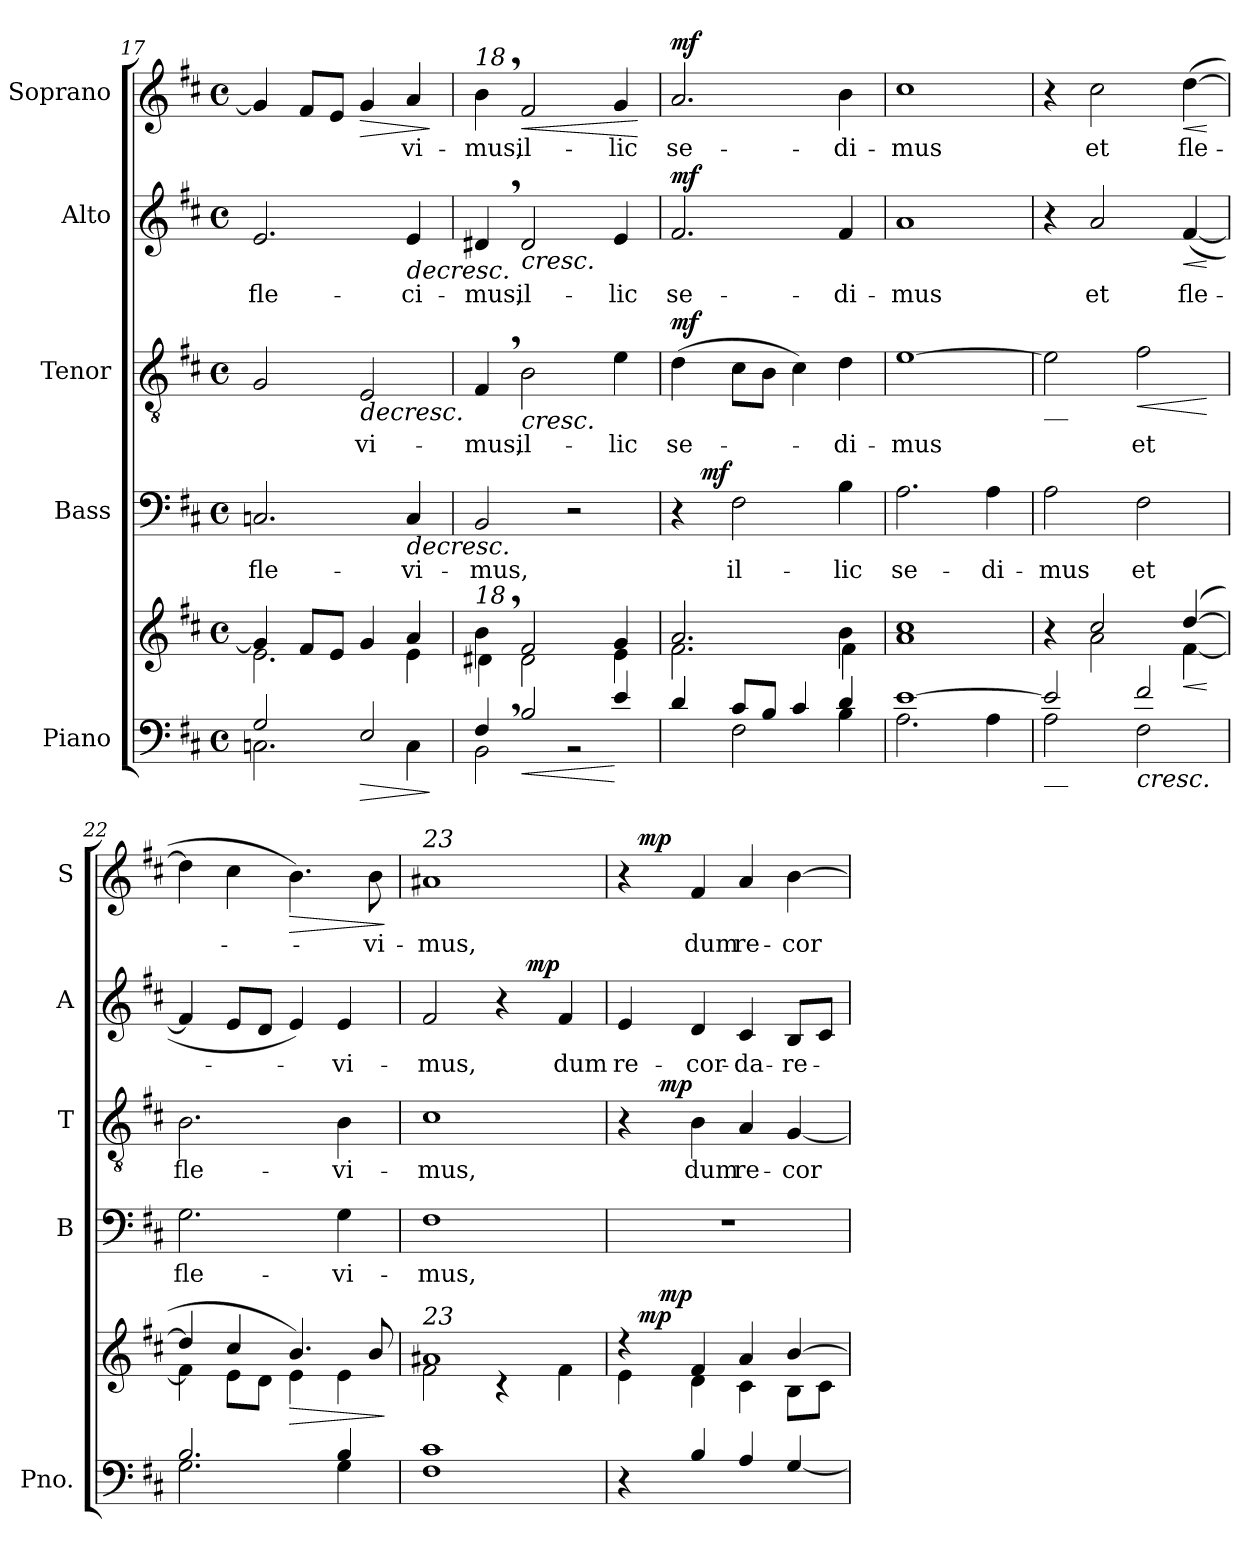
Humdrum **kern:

**kern	**kern	**dynam	**kern	**text	**dynam	**kern	**text	**dynam	**kern	**text	**dynam	**kern	**text	**dynam
*part5	*part5	*part5	*part4	*part4	*part4	*part3	*part3	*part3	*part2	*part2	*part2	*part1	*part1	*part1
*staff6	*staff5	*staff5/6	*staff4	*staff4	*staff4	*staff3	*staff3	*staff3	*staff2	*staff2	*staff2	*staff1	*staff1	*staff1
*I"Piano	*	*	*I"Bass	*	*	*I"Tenor	*	*	*I"Alto	*	*	*I"Soprano	*	*
*I'Pno.	*	*	*I'B	*	*	*I'T	*	*	*I'A	*	*	*I'S	*	*
*clefF4	*clefG2	*	*clefF4	*	*	*clefGv2	*	*	*clefG2	*	*	*clefG2	*	*
*k[f#c#]	*k[f#c#]	*	*k[f#c#]	*	*	*k[f#c#]	*	*	*k[f#c#]	*	*	*k[f#c#]	*	*
*D:	*D:	*	*D:	*	*	*D:	*	*	*D:	*	*	*D:	*	*
*M4/4	*M4/4	*	*M4/4	*	*	*M4/4	*	*	*M4/4	*	*	*M4/4	*	*
*met(c)	*met(c)	*	*met(c)	*	*	*met(c)	*	*	*met(c)	*	*	*met(c)	*	*
=17	=17	=17	=17	=17	=17	=17	=17	=17	=17	=17	=17	=17	=17	=17
*^	*^	*	*	*	*	*	*	*	*	*	*	*	*	*
!	!	!	!	!	!	!LO:LY:b	!	!	!	!	!	!LO:LY:b	!	!	!	!
2G/	2.Cn\	4g/]	2.e\	.	2.Cn/	fle-	.	2G/	.	.	2.e/	fle-	.	4g/]	.	.
.	.	8f#/L	.	.	.	.	.	.	.	.	.	.	.	8f#/L	.	.
.	.	8e/J	.	.	.	.	.	.	.	.	.	.	.	8e/J	.	.
!	!	!	!	!LO:HP:b=2	!	!	!	!	!	!	!	!	!	!	!	!
!	!	!	!	!LO:HP:n=1:b	!	!	!	!	!LO:LY:b	!LO:HP:b	!	!	!	!	!	!LO:HP:b
2E/	.	4g/	.	> >	.	.	.	2E/	-vi-	>	.	.	.	4g/	.	>
!	!	!	!	!	!	!LO:LY:b	!LO:HP:b	!	!	!	!	!LO:LY:b	!LO:HP:b	!	!LO:LY:b	!
.	4C\	4a/	4e\	.	4C/	-vi-	>	.	.	.	4e/	-ci-	>	4a/	-vi-	.
*v	*v	*	*	*	*	*	*	*	*	*	*	*	*	*	*	*
*	*v	*v	*	*	*	*	*	*	*	*	*	*	*	*	*
.	.	]	.	.	.	.	.	.	.	.	.	.	.	]
=18	=18	=18	=18	=18	=18	=18	=18	=18	=18	=18	=18	=18	=18	=18
*^	*^	*	*	*	*	*	*	*	*	*	*	*	*	*
!	!	!	!	!	!	!	!	!	!	!	!	!	!	!LO:TX:a:i:t=18	!	!
!	!	!LO:TX:a:i:t=18	!	!	!	!	!	!	!	!	!	!	!	!	!	!
!	!	!	!	!	!	!LO:LY:b	!	!	!LO:LY:b	!	!	!LO:LY:b	!	!	!LO:LY:b	!
4F#,/	2BB\	4b,\	4d#X\	.	2BB/	-mus,	.	4F#,/	-mus,	.	4d#X,/	-mus,	.	4b,\	-mus,	.
!	!	!	!	!LO:HP:b=2	!	!	!	!	!	!	!	!	!	!	!	!
!	!	!	!	!LO:HP:n=1:b	!	!	!	!	!LO:LY:b	!LO:HP:b	!	!LO:LY:b	!LO:HP:b	!	!LO:LY:b	!LO:HP:b
2B/	.	2f#/	2d#\	< <	.	.	.	2B\	il-	<	2d#/	il-	<	2f#/	il-	<
.	2r	.	.	.	2r	.	.	.	.	.	.	.	.	.	.	.
!	!	!	!	!	!	!	!	!	!LO:LY:b	!	!	!LO:LY:b	!	!	!LO:LY:b	!
4e/	.	4g/	4e\	[	.	.	.	4e\	-lic	]	4e/	-lic	]	4g/	-lic	.
*v	*v	*	*	*	*	*	*	*	*	*	*	*	*	*	*	*
*	*v	*v	*	*	*	*	*	*	*	*	*	*	*	*	*
.	.	]	.	.	.	.	.	.	.	.	.	.	.	[
=19	=19	=19	=19	=19	=19	=19	=19	=19	=19	=19	=19	=19	=19	=19
*^	*^	*	*	*	*	*	*	*	*	*	*	*	*	*
!	!	!	!	!LO:DY:a=2	!	!	!	!	!LO:LY:b	!	!	!LO:LY:b	!	!	!LO:LY:b	!
!	!	!	!	!LO:DY:n=1:a	!	!	!	!	!	!LO:DY:a	!	!	!LO:DY:a	!	!	!LO:DY:a
*	*	*	*	*	*^	*	*	*	*	*	*	*	*	*	*	*
4d/	4ryy	2.a/	2.f#\	mf mf	4r	8ryy	.	.	(>4d\	se-	mf	2.f#/	se-	mf	2.a/	se-	mf
!	!	!	!	!	!	!	!	!LO:DY:a	!	!	!	!	!	!	!	!	!
.	.	.	.	.	.	2..ryy	.	mf	.	.	.	.	.	.	.	.	.
!	!	!	!	!	!	!	!LO:LY:b	!	!	!	!	!	!	!	!	!	!
8c#/L	2F#\	.	.	.	2F#\	.	il-	.	8c#\L	.	.	.	.	.	.	.	.
8B/J	.	.	.	.	.	.	.	.	8B\J	.	.	.	.	.	.	.	.
4c#/	.	.	.	.	.	.	.	.	4c#\)	.	.	.	.	.	.	.	.
!	!	!	!	!	!	!	!LO:LY:b	!	!	!LO:LY:b	!	!	!LO:LY:b	!	!	!LO:LY:b	!
4d/	4B\	4b\	4f#\	.	4B\	.	-lic	.	4d\	-di-	.	4f#/	-di-	.	4b\	-di-	.
=20	=20	=20	=20	=20	=20	=20	=20	=20	=20	=20	=20	=20	=20	=20	=20	=20	=20
!	!	!	!	!	!	!	!LO:LY:b	!	!	!LO:LY:b	!	!	!LO:LY:b	!	!	!LO:LY:b	!
*	*	*	*	*	*v	*v	*	*	*	*	*	*	*	*	*	*	*
[1e	2.A\	1cc#	1a	.	2.A\	se-	.	[1e	-mus	.	1a	-mus	.	1cc#	-mus	.
!	!	!	!	!	!	!LO:LY:b	!	!	!	!	!	!	!	!	!	!
.	4A\	.	.	.	4A\	-di-	.	.	.	.	.	.	.	.	.	.
=21	=21	=21	=21	=21	=21	=21	=21	=21	=21	=21	=21	=21	=21	=21	=21	=21
!	!	!	!	!	!	!	!	!LO:TX:b:t=__	!	!	!	!	!	!	!	!
!LO:TX:b:t=__	!	!	!	!	!	!	!	!	!	!	!	!	!	!	!	!
!	!	!	!	!	!	!LO:LY:b	!	!	!	!	!	!	!	!	!	!
2e/]	2A\	4r	4ryy	.	2A\	-mus	.	2e\]	.	.	4r	.	.	4r	.	.
!	!	!	!	!	!	!	!	!	!	!	!	!LO:LY:b	!	!	!LO:LY:b	!
.	.	2cc#/	2a\	.	.	.	.	.	.	.	2a/	et	.	2cc#\	et	.
!	!	!	!	!LO:HP:b=2	!	!LO:LY:b	!	!	!LO:LY:b	!LO:HP:b	!	!	!	!	!	!
2f#/	2F#\	.	.	<	2F#\	et	.	2f#\	et	<	.	.	.	.	.	.
!	!	!	!	!LO:HP:b	!	!	!	!	!	!	!	!LO:LY:b	!LO:HP:b	!	!LO:LY:b	!LO:HP:b
.	.	(>[4dd/	[4f#\	<	.	.	.	.	.	.	(<[4f#/	fle-	<	(>[4dd\	fle-	<
*v	*v	*	*	*	*	*	*	*	*	*	*	*	*	*	*	*
*	*v	*v	*	*	*	*	*	*	*	*	*	*	*	*	*
.	.	[ [	.	.	.	.	.	[	.	.	[	.	.	[
!!LO:PB:g=z
=22	=22	=22	=22	=22	=22	=22	=22	=22	=22	=22	=22	=22	=22	=22
*^	*^	*	*	*	*	*	*	*	*	*	*	*	*	*
!	!	!	!	!	!	!LO:LY:b	!	!	!LO:LY:b	!	!	!	!	!	!	!
2.B/	2.G\	4dd/]	4f#\]	.	2.G\	fle-	.	2.B\	fle-	.	4f#/]	.	.	4dd\]	.	.
.	.	4cc#/	8e\L	.	.	.	.	.	.	.	8e/L	.	.	4cc#\	.	.
.	.	.	8d\J	.	.	.	.	.	.	.	8d/J	.	.	.	.	.
!	!	!	!	!LO:HP:b	!	!	!	!	!	!	!	!	!	!	!	!LO:HP:b
.	.	4.b/)	4e\	>	.	.	.	.	.	.	4e/)	.	.	4.b\)	.	>
!	!	!	!	!	!	!LO:LY:b	!	!	!LO:LY:b	!	!	!LO:LY:b	!	!	!	!
4B/	4G\	.	4e\	.	4G\	-vi-	.	4B\	-vi-	.	4e/	-vi-	.	.	.	.
!	!	!	!	!	!	!	!	!	!	!	!	!	!	!	!LO:LY:b	!
.	.	8b/	.	.	.	.	.	.	.	.	.	.	.	8b\	-vi-	.
*v	*v	*	*	*	*	*	*	*	*	*	*	*	*	*	*	*
*	*v	*v	*	*	*	*	*	*	*	*	*	*	*	*	*
.	.	] [	.	.	]	.	.	[	.	.	[	.	.	]
=23	=23	=23	=23	=23	=23	=23	=23	=23	=23	=23	=23	=23	=23	=23
*^	*^	*	*	*	*	*	*	*	*	*	*	*	*	*
!	!	!	!	!	!	!	!	!	!	!	!	!	!	!LO:TX:a:i:t=23	!	!
!	!	!LO:TX:a:i:t=23	!	!	!	!	!	!	!	!	!	!	!	!	!	!
!	!	!	!	!	!	!LO:LY:b	!	!	!LO:LY:b	!	!	!LO:LY:b	!	!	!LO:LY:b	!
*	*	*	*	*	*	*	*	*	*	*	*^	*	*	*	*	*
1c#	1F#	1a#X	2f#\	.	1F#	-mus,	.	1c#	-mus,	.	2f#/	2ryy	-mus,	.	1a#X	-mus,	.
.	.	.	4r	.	.	.	.	.	.	.	4r	8ryy	.	.	.	.	.
!	!	!	!	!	!	!	!	!	!	!	!	!	!	!LO:DY:a	!	!	!
.	.	.	.	.	.	.	.	.	.	.	.	4.ryy	.	mp	.	.	.
!	!	!	!	!	!	!	!	!	!	!	!	!	!LO:LY:b	!	!	!	!
.	.	.	4f#\	.	.	.	.	.	.	.	4f#/	.	dum	.	.	.	.
*v	*v	*	*	*	*	*	*	*	*	*	*	*	*	*	*	*	*
=24	=24	=24	=24	=24	=24	=24	=24	=24	=24	=24	=24	=24	=24	=24	=24	=24
!	!	!	!	!	!	!	!	!	!	!	!	!LO:LY:b	!	!	!	!
*	*^	*^	*	*	*	*	*^	*	*	*v	*v	*	*	*^	*	*
4r	4r	4e\	16ryy	8ryy	.	1r	.	.	4r	8ryy	.	.	4e/	re-	.	4r	16ryy	.	.
!	!	!	!	!	!LO:DY:a	!	!	!	!	!	!	!	!	!	!	!	!	!	!LO:DY:a
.	.	.	2...ryy	.	mp	.	.	.	.	.	.	.	.	.	.	.	2...ryy	.	mp
!	!	!	!	!	!LO:DY:a	!	!	!	!	!	!	!LO:DY:a	!	!	!	!	!	!	!
.	.	.	.	2..ryy	mp	.	.	.	.	2..ryy	.	mp	.	.	.	.	.	.	.
!	!	!	!	!	!	!	!	!	!	!	!LO:LY:b	!	!	!LO:LY:b	!	!	!	!LO:LY:b	!
4B/	4f#/	4d\	.	.	.	.	.	.	4B\	.	dum	.	4d/	-cor-	.	4f#/	.	dum	.
!	!	!	!	!	!	!	!	!	!	!	!LO:LY:b	!	!	!LO:LY:b	!	!	!	!LO:LY:b	!
4A/	4a/	4c#\	.	.	.	.	.	.	4A/	.	re-	.	4c#/	-da-	.	4a/	.	re-	.
!	!	!	!	!	!	!	!	!	!	!	!LO:LY:b	!	!	!LO:LY:b	!	!	!	!LO:LY:b	!
[4G/	[4b/	8B\L	.	.	.	.	.	.	[4G/	.	-cor-	.	8B/L	-re-	.	[4b\	.	-cor-	.
.	.	8c#\J	.	.	.	.	.	.	.	.	.	.	8c#/J	.	.	.	.	.	.
*	*v	*v	*v	*v	*	*	*	*	*v	*v	*	*	*	*	*	*v	*v	*	*
=	=	=	=	=	=	=	=	=	=	=	=	=	=	=
*-	*-	*-	*-	*-	*-	*-	*-	*-	*-	*-	*-	*-	*-	*-
